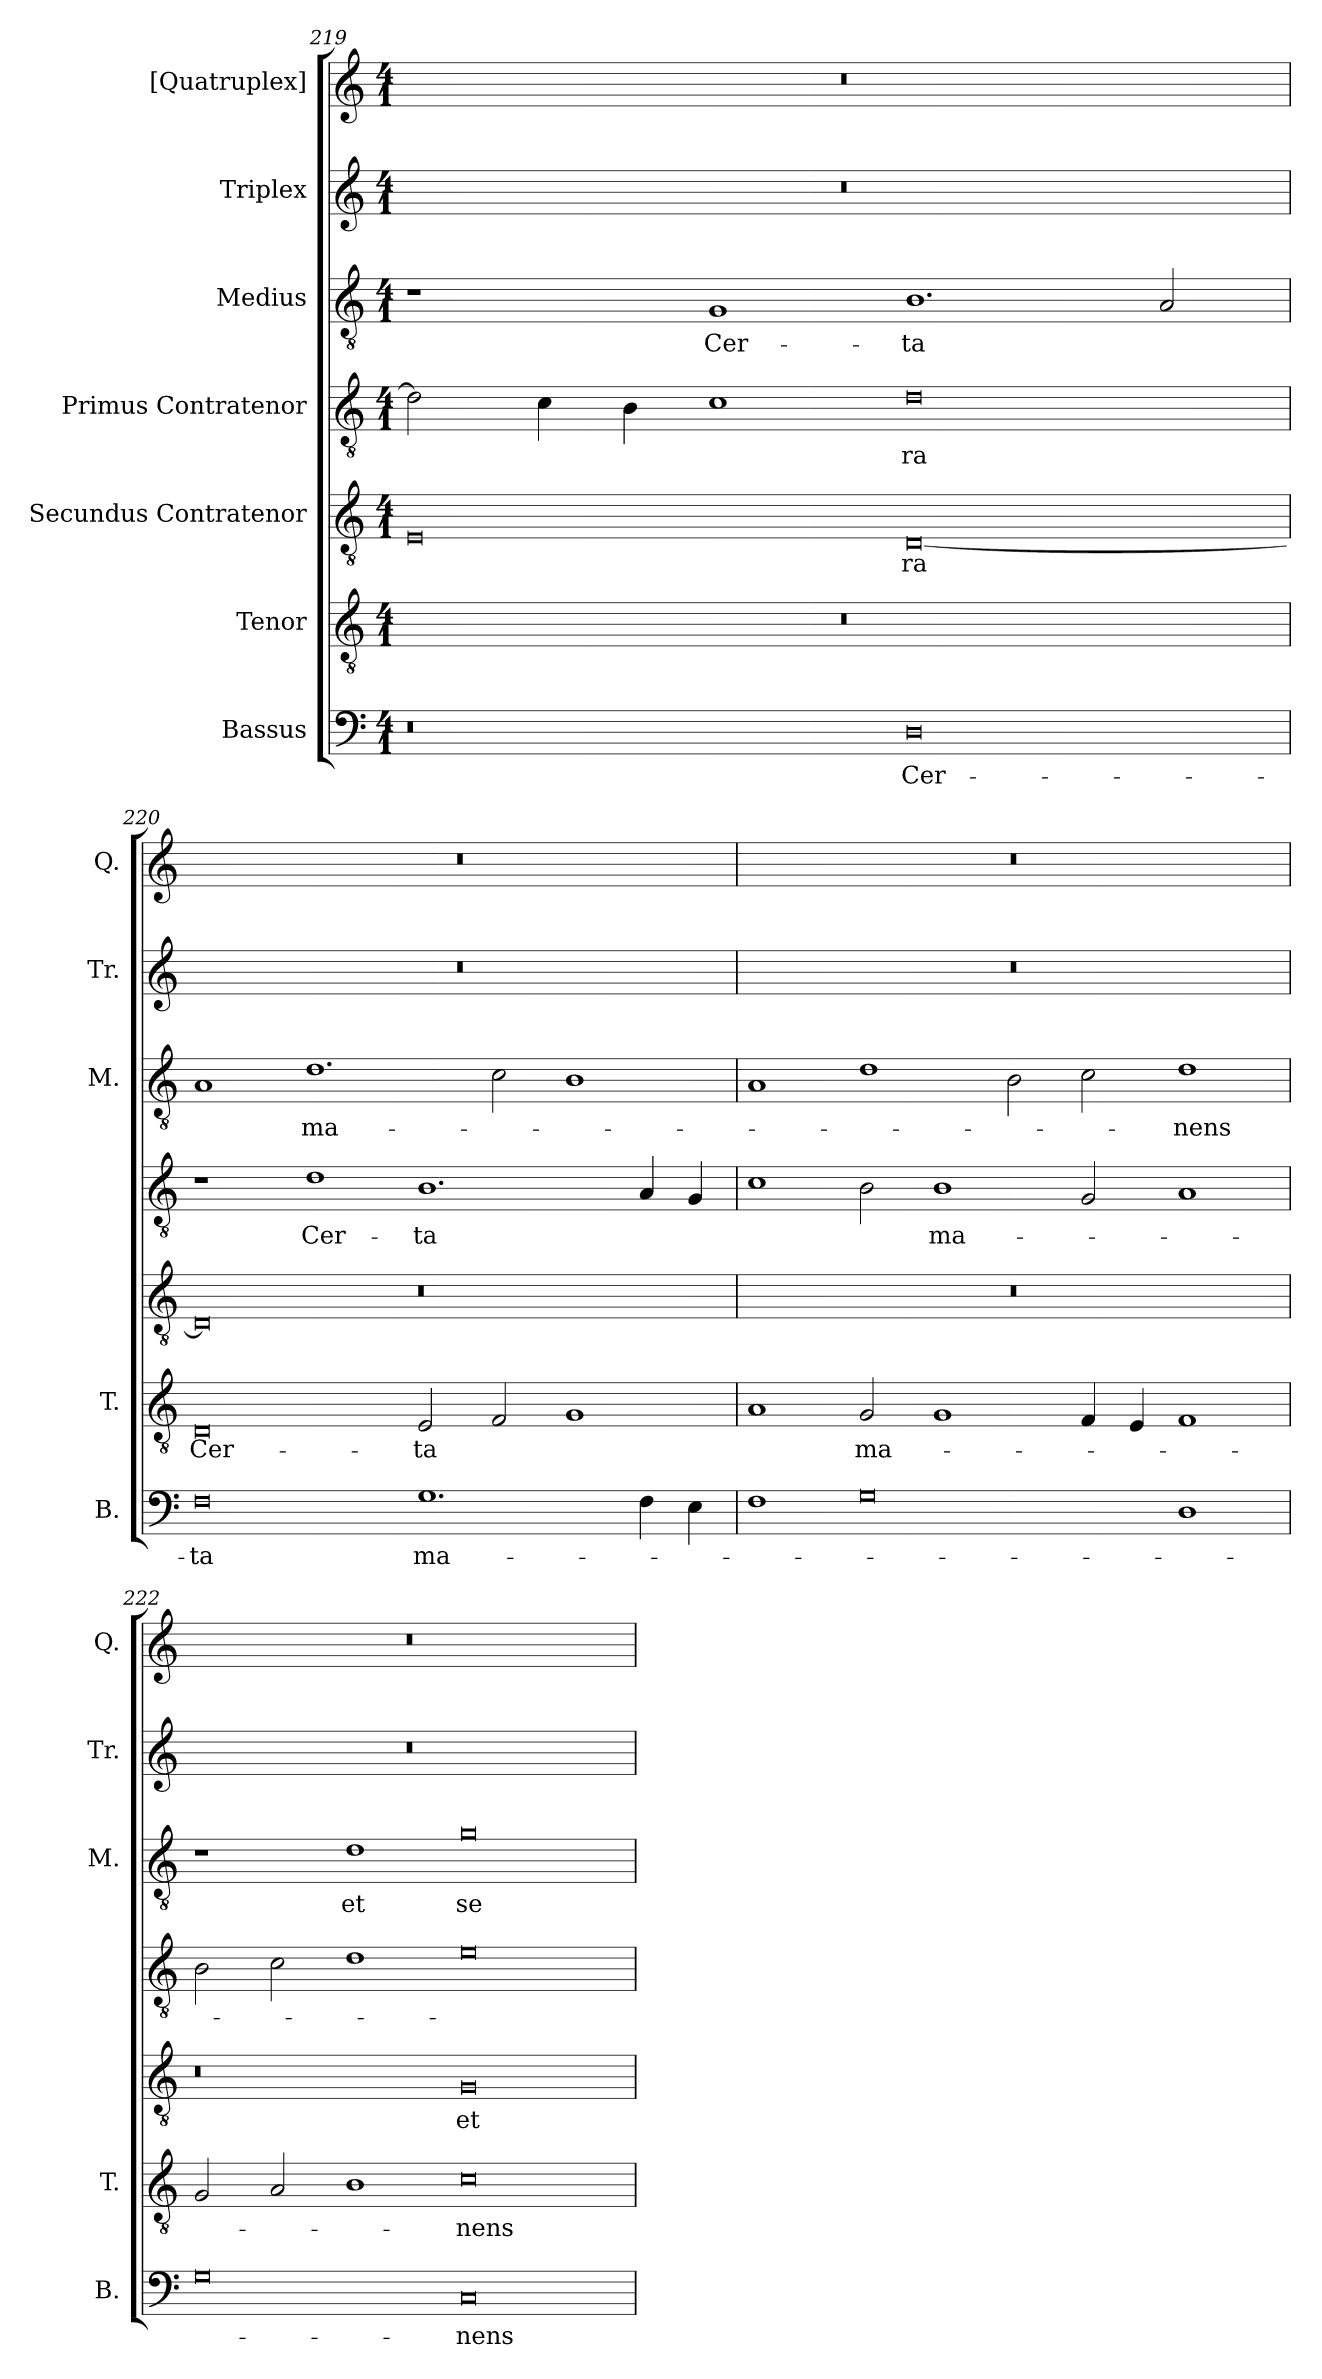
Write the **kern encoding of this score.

**kern	**text	**kern	**text	**kern	**text	**kern	**text	**kern	**text	**kern	**kern
*part7	*part7	*part6	*part6	*part5	*part5	*part4	*part4	*part3	*part3	*part2	*part1
*staff7	*staff7	*staff6	*staff6	*staff5	*staff5	*staff4	*staff4	*staff3	*staff3	*staff2	*staff1
*I"Bassus	*	*I"Tenor	*	*I"Secundus Contratenor	*	*I"Primus Contratenor	*	*I"Medius	*	*I"Triplex	*I"[Quatruplex]
*I'B.	*	*I'T.	*	*	*	*	*	*I'M.	*	*I'Tr.	*I'Q.
*clefF4	*	*clefGv2	*	*clefGv2	*	*clefGv2	*	*clefGv2	*	*clefG2	*clefG2
*	*	*ITrd7c12	*	*ITrd7c12	*	*ITrd7c12	*	*ITrd7c12	*	*	*
*k[]	*	*k[]	*	*k[]	*	*k[]	*	*k[]	*	*k[]	*k[]
*C:	*	*C:	*	*C:	*	*C:	*	*C:	*	*C:	*C:
*M4/1	*	*M4/1	*	*M4/1	*	*M4/1	*	*M4/1	*	*M4/1	*M4/1
=219	=219	=219	=219	=219	=219	=219	=219	=219	=219	=219	=219
!	!	!LO:N:vis=1	!	!	!	!	!	!	!	!LO:N:vis=1	!LO:N:vis=1
0r	.	00r	.	0EEi	.	2Di\]	.	1r	.	00r	00r
.	.	.	.	.	.	4Ci\	.	.	.	.	.
.	.	.	.	.	.	4BBi\	.	.	.	.	.
!	!	!	!	!	!	!	!	!	!LO:LY:b:color=#000000	!	!
.	.	.	.	.	.	1Ci	.	1GGi	Cer-	.	.
!	!LO:LY:b:color=#000000	!	!	!	!	!	!	!	!	!	!
!	!	!	!	!	!LO:LY:b:color=#000000	!	!	!	!	!	!
!	!	!	!	!	!	!	!LO:LY:b:color=#000000	!	!	!	!
!	!	!	!	!	!	!	!	!	!LO:LY:b:color=#000000	!	!
0Di	Cer-	.	.	[<0DDi	-ra	0Di	-ra	1.BBi	-ta	.	.
.	.	.	.	.	.	.	.	2AAi/	.	.	.
!!LO:LB:g=z
=220`	=220`	=220`	=220`	=220`	=220`	=220`	=220`	=220`	=220`	=220`	=220`
!	!LO:LY:b:color=#000000	!	!	!	!	!	!	!	!	!	!
!	!	!	!LO:LY:b:color=#000000	!	!	!	!	!	!	!LO:N:vis=1	!LO:N:vis=1
0Fi	-ta	0DDi	Cer-	0DDi]	.	1r	.	1AAi	.	00r	00r
!	!	!	!	!	!	!	!LO:LY:b:color=#000000	!	!	!	!
!	!	!	!	!	!	!	!	!	!LO:LY:b:color=#000000	!	!
.	.	.	.	.	.	1Di	Cer-	1.Di	ma-	.	.
!	!LO:LY:b:color=#000000	!	!	!	!	!	!	!	!	!	!
!	!	!	!LO:LY:b:color=#000000	!	!	!	!	!	!	!	!
!	!	!	!	!	!	!	!LO:LY:b:color=#000000	!	!	!	!
1.Gi	ma-	2EEi/	-ta	0r	.	1.BBi	-ta	.	.	.	.
.	.	2FFi/	.	.	.	.	.	2Ci\	.	.	.
.	.	1GGi	.	.	.	.	.	1BBi	.	.	.
4Fi\	.	.	.	.	.	4AAi/	.	.	.	.	.
4Ei\	.	.	.	.	.	4GGi/	.	.	.	.	.
=221`	=221`	=221`	=221`	=221`	=221`	=221`	=221`	=221`	=221`	=221`	=221`
!	!	!	!	!LO:N:vis=1	!	!	!	!	!	!LO:N:vis=1	!LO:N:vis=1
1Fi	.	1AAi	.	00r	.	1Ci	.	1AAi	.	00r	00r
!	!	!	!LO:LY:b:color=#000000	!	!	!	!	!	!	!	!
0Gi	.	2GGi/	ma-	.	.	2BBi\	.	1Di	.	.	.
!	!	!	!	!	!	!	!LO:LY:b:color=#000000	!	!	!	!
.	.	1GGi	.	.	.	1BBi	ma-	.	.	.	.
.	.	.	.	.	.	.	.	2BBi\	.	.	.
.	.	4FFi/	.	.	.	2GGi/	.	2Ci\	.	.	.
.	.	4EEi/	.	.	.	.	.	.	.	.	.
!	!	!	!	!	!	!	!	!	!LO:LY:b:color=#000000	!	!
1Di	.	1FFi	.	.	.	1AAi	.	1Di	-nens	.	.
=222`	=222`	=222`	=222`	=222`	=222`	=222`	=222`	=222`	=222`	=222`	=222`
!	!	!	!	!	!	!	!	!	!	!LO:N:vis=1	!LO:N:vis=1
0Gi	.	2GGi/	.	0r	.	2BBi\	.	1r	.	00r	00r
.	.	2AAi/	.	.	.	2Ci\	.	.	.	.	.
!	!	!	!	!	!	!	!	!	!LO:LY:b:color=#000000	!	!
.	.	1BBi	.	.	.	1Di	.	1Di	et	.	.
!	!LO:LY:b:color=#000000	!	!	!	!	!	!	!	!	!	!
!	!	!	!LO:LY:b:color=#000000	!	!	!	!	!	!	!	!
!	!	!	!	!	!LO:LY:b:color=#000000	!	!	!	!	!	!
!	!	!	!	!	!	!	!	!	!LO:LY:b:color=#000000	!	!
0Ci	-nens	0Ci	-nens	0GGi	et	0Ei	.	0Gi	se-	.	.
=`	=`	=`	=`	=`	=`	=`	=`	=`	=`	=`	=`
*-	*-	*-	*-	*-	*-	*-	*-	*-	*-	*-	*-
